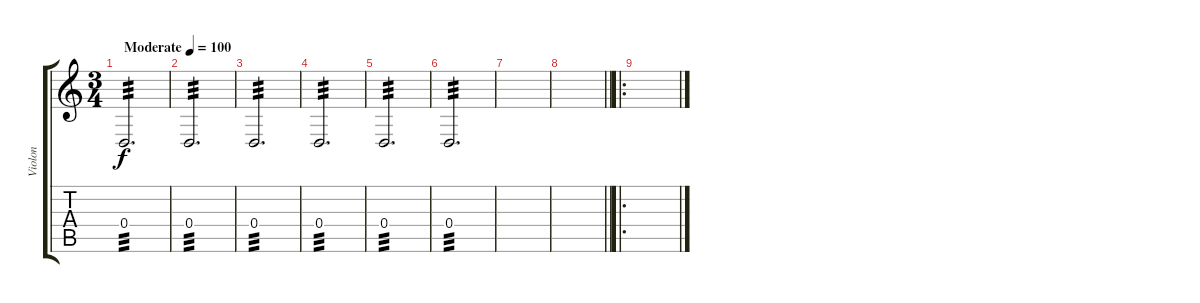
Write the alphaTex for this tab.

\track ("Violon" "Violon") {instrument violin}
\staff {score tabs}
\tuning (E4 B3 G3 D3 A2 E2) {hide}
\ts (3 4)
\tempo (100 "Moderate")
\clef g2
\ks c
0.4.2{d tp 3 dy f instrument violin} |
0.4.2{d tp 3} |
0.4.2{d tp 3} |
0.4.2{d tp 3} |
0.4.2{d tp 3} |
0.4.2{d tp 3} |
|
\barLineRight lightlight
|
\ro
